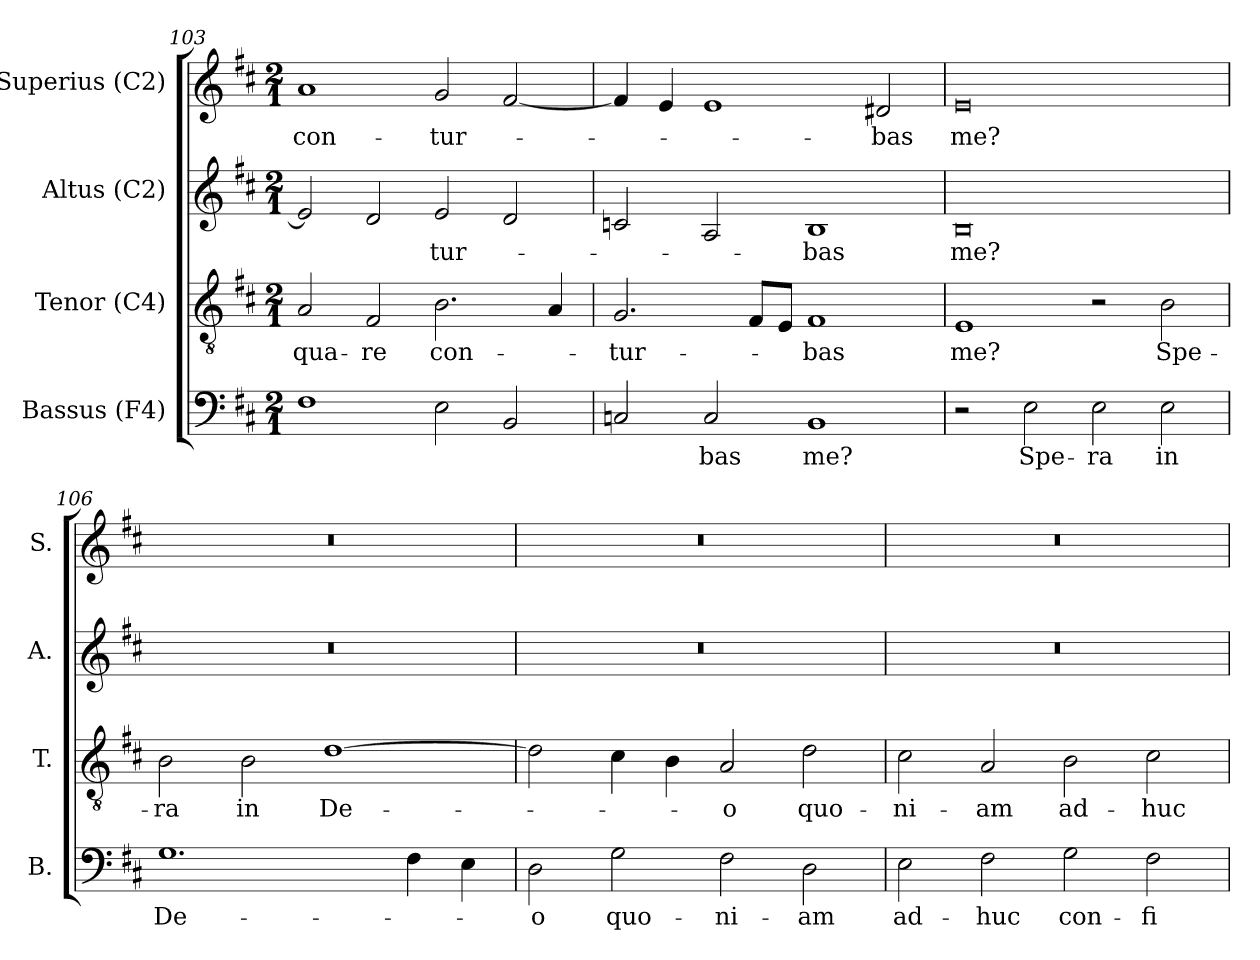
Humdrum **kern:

**kern	**text	**kern	**text	**kern	**text	**kern	**text
*part4	*part4	*part3	*part3	*part2	*part2	*part1	*part1
*staff4	*staff4	*staff3	*staff3	*staff2	*staff2	*staff1	*staff1
*I"Bassus (F4)	*	*I"Tenor (C4)	*	*I"Altus (C2)	*	*I"Superius (C2)	*
*I'B.	*	*I'T.	*	*I'A.	*	*I'S.	*
*clefF4	*	*clefGv2	*	*clefG2	*	*clefG2	*
*	*	*ITrd7c12	*	*ITrd7c12	*	*	*
*k[f#c#]	*	*k[f#c#]	*	*k[f#c#]	*	*k[f#c#]	*
*D:	*	*D:	*	*D:	*	*D:	*
*M2/1	*	*M2/1	*	*M2/1	*	*M2/1	*
=103	=103	=103	=103	=103	=103	=103	=103
!	!	!	!LO:LY:b:color=#000000	!	!	!	!
!	!	!	!	!	!	!	!LO:LY:b:color=#000000
1F#i	.	2AAi/	qua-	2Ei/]	.	1ai	con-
!	!	!	!LO:LY:b:color=#000000	!	!	!	!
.	.	2FF#i/	-re	2Di/	.	.	.
!	!	!	!LO:LY:b:color=#000000	!	!	!	!
!	!	!	!	!	!LO:LY:b:color=#000000	!	!
!	!	!	!	!	!	!	!LO:LY:b:color=#000000
2Ei\	.	2.BBi\	con-	2Ei/	-tur-	2gi/	-tur-
2BBi/	.	.	.	2Di/	.	[2f#i/	.
.	.	4AAi/	.	.	.	.	.
=104	=104	=104	=104	=104	=104	=104	=104
!	!	!	!LO:LY:b:color=#000000	!	!	!	!
2Ci/	.	2.GGi/	-tur-	2Cni/	.	4f#i/]	.
.	.	.	.	.	.	4ei/	.
!	!LO:LY:b:color=#000000	!	!	!	!	!	!
2Ci/	-bas	.	.	2AAi/	.	1ei	.
.	.	8FF#i/L	.	.	.	.	.
.	.	8EEi/J	.	.	.	.	.
!	!LO:LY:b:color=#000000	!	!	!	!	!	!
!	!	!	!LO:LY:b:color=#000000	!	!	!	!
!	!	!	!	!	!LO:LY:b:color=#000000	!	!
1BBi	me?	1FF#i	-bas	1BBi	-bas	.	.
!	!	!	!	!	!	!	!LO:LY:b:color=#000000
.	.	.	.	.	.	2d#i/	-bas
!!LO:PB:g=z
=105	=105	=105	=105	=105	=105	=105	=105
!	!	!	!LO:LY:b:color=#000000	!	!	!	!
!	!	!	!	!	!LO:LY:b:color=#000000	!	!
!	!	!	!	!	!	!	!LO:LY:b:color=#000000
2r	.	1EEi	me?	0BBi	me?	0ei	me?
!	!LO:LY:b:color=#000000	!	!	!	!	!	!
2Ei\	Spe-	.	.	.	.	.	.
!	!LO:LY:b:color=#000000	!	!	!	!	!	!
2Ei\	-ra	2r	.	.	.	.	.
!	!LO:LY:b:color=#000000	!	!	!	!	!	!
!	!	!	!LO:LY:b:color=#000000	!	!	!	!
2Ei\	in	2BBi\	Spe-	.	.	.	.
=106	=106	=106	=106	=106	=106	=106	=106
!	!LO:LY:b:color=#000000	!	!	!	!	!	!
!	!	!	!LO:LY:b:color=#000000	!LO:N:vis=1	!	!LO:N:vis=1	!
1.Gi	De-	2BBi\	-ra	0r	.	0r	.
!	!	!	!LO:LY:b:color=#000000	!	!	!	!
.	.	2BBi\	in	.	.	.	.
!	!	!	!LO:LY:b:color=#000000	!	!	!	!
.	.	[1Di	De-	.	.	.	.
4F#i\	.	.	.	.	.	.	.
4Ei\	.	.	.	.	.	.	.
=107	=107	=107	=107	=107	=107	=107	=107
!	!LO:LY:b:color=#000000	!	!	!LO:N:vis=1	!	!LO:N:vis=1	!
2Di\	-o	2Di\]	.	0r	.	0r	.
!	!LO:LY:b:color=#000000	!	!	!	!	!	!
2Gi\	quo-	4C#i\	.	.	.	.	.
.	.	4BBi\	.	.	.	.	.
!	!LO:LY:b:color=#000000	!	!	!	!	!	!
!	!	!	!LO:LY:b:color=#000000	!	!	!	!
2F#i\	-ni-	2AAi/	-o	.	.	.	.
!	!LO:LY:b:color=#000000	!	!	!	!	!	!
!	!	!	!LO:LY:b:color=#000000	!	!	!	!
2Di\	-am	2Di\	quo-	.	.	.	.
=108	=108	=108	=108	=108	=108	=108	=108
!	!LO:LY:b:color=#000000	!	!	!	!	!	!
!	!	!	!LO:LY:b:color=#000000	!LO:N:vis=1	!	!LO:N:vis=1	!
2Ei\	ad-	2C#i\	-ni-	0r	.	0r	.
!	!LO:LY:b:color=#000000	!	!	!	!	!	!
!	!	!	!LO:LY:b:color=#000000	!	!	!	!
2F#i\	-huc	2AAi/	-am	.	.	.	.
!	!LO:LY:b:color=#000000	!	!	!	!	!	!
!	!	!	!LO:LY:b:color=#000000	!	!	!	!
2Gi\	con-	2BBi\	ad-	.	.	.	.
!	!LO:LY:b:color=#000000	!	!	!	!	!	!
!	!	!	!LO:LY:b:color=#000000	!	!	!	!
2F#i\	-fi-	2C#i\	-huc	.	.	.	.
=	=	=	=	=	=	=	=
*-	*-	*-	*-	*-	*-	*-	*-
